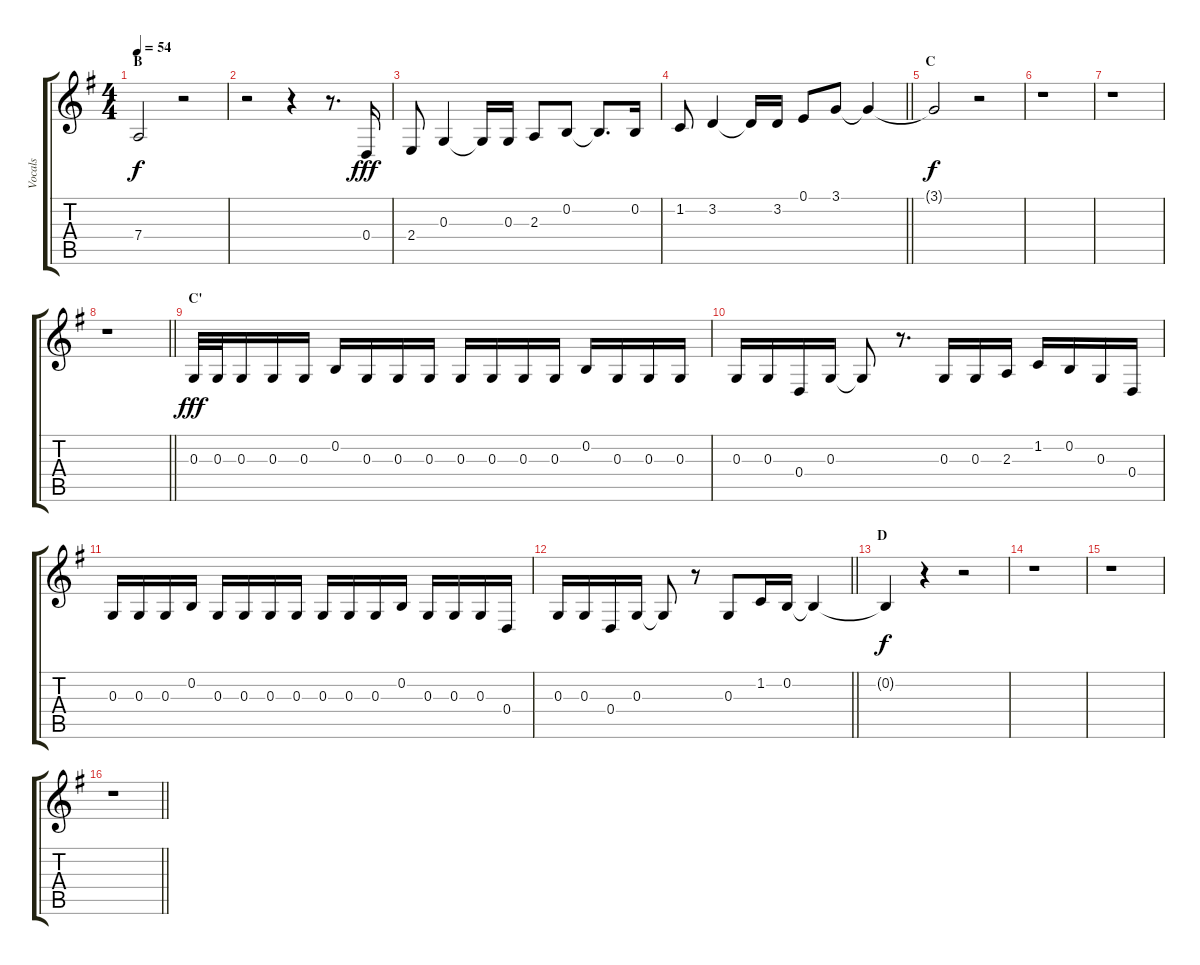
\track ("Vocals" "Vocals") {instrument voiceoohs}
\staff {score tabs}
\tuning (E4 B3 G3 D3 A2 E2) {hide}
\ts (4 4)
\section ("" "B")
\tempo 54
\clef g2
\ks g
7.4{t}.2{dy f} r.2 |
r.2 r.4 r.8{d} 0.4.16{dy fff} |
2.4.8 0.3.4 0.3{t}.16 0.3.16 2.3.8 0.2.8 0.2{t}.8{d} 0.2.16 |
\barLineRight lightlight
1.2.8 3.2.4 3.2{t}.16 3.2.16 0.1.8 3.1.8 3.1{t}.4 |
\section ("" "C")
3.1{t}.2{dy f} r.2 |
r.1 |
r.1 |
\barLineRight lightlight
r.1 |
\section ("" "C'")
0.3.32{dy fff} 0.3.32 0.3.16 0.3.16 0.3.16 0.2.16 0.3.16 0.3.16 0.3.16 0.3.16 0.3.16 0.3.16 0.3.16 0.2.16 0.3.16 0.3.16 0.3.16 |
0.3.16 0.3.16 0.4.16 0.3.16 0.3{t}.8 r.8{d} 0.3.16 0.3.16 2.3.16 1.2.16 0.2.16 0.3.16 0.4.16 |
0.3.16 0.3.16 0.3.16 0.2.16 0.3.16 0.3.16 0.3.16 0.3.16 0.3.16 0.3.16 0.3.16 0.2.16 0.3.16 0.3.16 0.3.16 0.4.16 |
\barLineRight lightlight
0.3.16 0.3.16 0.4.16 0.3.16 0.3{t}.8 r.8 0.3.8 1.2.16 0.2.16 0.2{t}.4 |
\section ("" "D")
0.2{t}.4{dy f} r.4 r.2 |
r.1 |
r.1 |
\barLineRight lightlight
r.1
